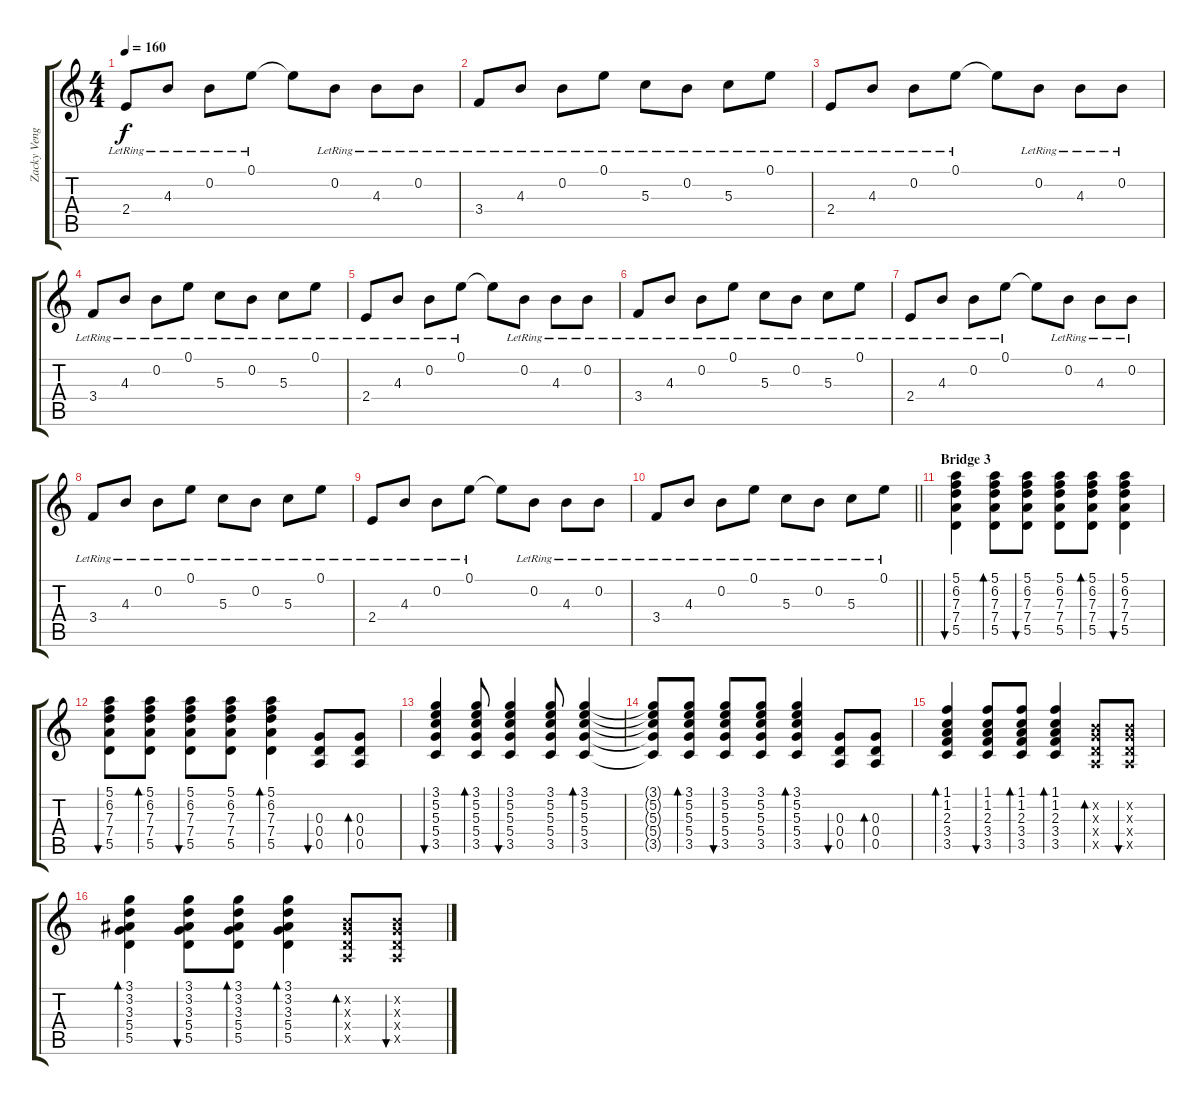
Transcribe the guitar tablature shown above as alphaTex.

\track ("Zacky Vengeance Ryhtem" "Zacky Veng") {instrument distortionguitar}
\staff {score tabs}
\tuning (E4 B3 G3 D3 A2 D2) {hide}
\ts (4 4)
\tempo 160
\clef g2
\ks c
2.4{lr}.8{dy f} 4.3{lr}.8 0.2{lr}.8 0.1{lr}.8 0.1{t}.8 0.2{lr}.8 4.3{lr}.8 0.2{lr}.8 |
3.4{lr}.8 4.3{lr}.8 0.2{lr}.8 0.1{lr}.8 5.3{lr}.8 0.2{lr}.8 5.3{lr}.8 0.1{lr}.8 |
2.4{lr}.8 4.3{lr}.8 0.2{lr}.8 0.1{lr}.8 0.1{t}.8 0.2{lr}.8 4.3{lr}.8 0.2{lr}.8 |
3.4{lr}.8 4.3{lr}.8 0.2{lr}.8 0.1{lr}.8 5.3{lr}.8 0.2{lr}.8 5.3{lr}.8 0.1{lr}.8 |
2.4{lr}.8 4.3{lr}.8 0.2{lr}.8 0.1{lr}.8 0.1{t}.8 0.2{lr}.8 4.3{lr}.8 0.2{lr}.8 |
3.4{lr}.8 4.3{lr}.8 0.2{lr}.8 0.1{lr}.8 5.3{lr}.8 0.2{lr}.8 5.3{lr}.8 0.1{lr}.8 |
2.4{lr}.8 4.3{lr}.8 0.2{lr}.8 0.1{lr}.8 0.1{t}.8 0.2{lr}.8 4.3{lr}.8 0.2{lr}.8 |
3.4{lr}.8 4.3{lr}.8 0.2{lr}.8 0.1{lr}.8 5.3{lr}.8 0.2{lr}.8 5.3{lr}.8 0.1{lr}.8 |
2.4{lr}.8 4.3{lr}.8 0.2{lr}.8 0.1{lr}.8 0.1{t}.8 0.2{lr}.8 4.3{lr}.8 0.2{lr}.8 |
\barLineRight lightlight
3.4{lr}.8 4.3{lr}.8 0.2{lr}.8 0.1{lr}.8 5.3{lr}.8 0.2{lr}.8 5.3{lr}.8 0.1{lr}.8 |
\section ("" "Bridge 3")
(5.1 6.2 7.3 7.4 5.5).4{bu 30 volume 9 balance 8 instrument electricguitarjazz} (5.1 6.2 7.3 7.4 5.5).8{bd 30} (5.1 6.2 7.3 7.4 5.5).8{bu 30} (5.1 6.2 7.3 7.4 5.5).8 (5.1 6.2 7.3 7.4 5.5).8{bd 30} (5.1 6.2 7.3 7.4 5.5).4{bu 30} |
(5.1 6.2 7.3 7.4 5.5).8{bu 30} (5.1 6.2 7.3 7.4 5.5).8{bd 30} (5.1 6.2 7.3 7.4 5.5).8{bu 30} (5.1 6.2 7.3 7.4 5.5).8 (5.1 6.2 7.3 7.4 5.5).4{bd 30} (0.3 0.4 0.5).8{bu 30} (0.3 0.4 0.5).8{bd 30} |
(3.1 5.2 5.3 5.4 3.5).4{bu 30} (3.1 5.2 5.3 5.4 3.5).8{bd 30} (3.1 5.2 5.3 5.4 3.5).4{bu 30} (3.1 5.2 5.3 5.4 3.5).8 (3.1 5.2 5.3 5.4 3.5).4{bd 30} |
(3.1{t} 5.2{t} 5.3{t} 5.4{t} 3.5{t}).8 (3.1 5.2 5.3 5.4 3.5).8{bd 30} (3.1 5.2 5.3 5.4 3.5).8{bu 30} (3.1 5.2 5.3 5.4 3.5).8 (3.1 5.2 5.3 5.4 3.5).4{bd 30} (0.3 0.4 0.5).8{bu 30} (0.3 0.4 0.5).8{bd 30} |
(1.1 1.2 2.3 3.4 3.5).4{bd 30} (1.1 1.2 2.3 3.4 3.5).8{bu 30} (1.1 1.2 2.3 3.4 3.5).8{bd 30} (1.1 1.2 2.3 3.4 3.5).4{bd 30} (0.2{x} 0.3{x} 0.4{x} 0.5{x}).8{bd 30} (0.2{x} 0.3{x} 0.4{x} 0.5{x}).8{bu 30} |
(3.1 3.2 3.3 5.4 5.5).4{bd 30} (3.1 3.2 3.3 5.4 5.5).8{bu 30} (3.1 3.2 3.3 5.4 5.5).8{bd 30} (3.1 3.2 3.3 5.4 5.5).4{bd 30} (0.2{x} 0.3{x} 0.4{x} 0.5{x}).8{bd 30} (0.2{x} 0.3{x} 0.4{x} 0.5{x}).8{bu 30}
